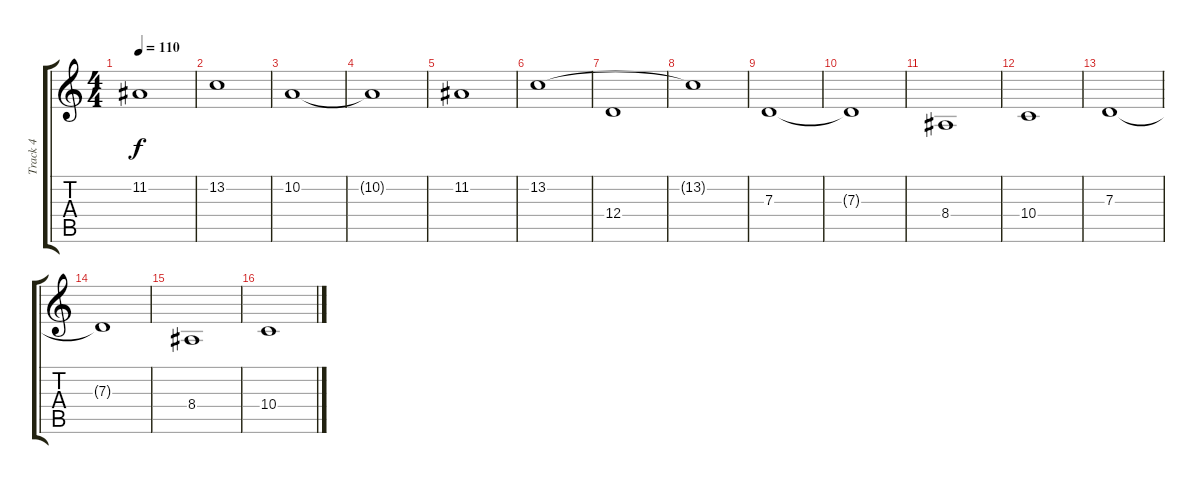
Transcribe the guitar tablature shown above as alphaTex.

\track ("Track 4" "Track 4") {instrument stringensemble2}
\staff {score tabs}
\tuning (E4 B3 G3 D3 A2 E2) {hide}
\ts (4 4)
\tempo 110
\clef g2
\ks c
11.2.1{dy f} |
13.2.1 |
10.2.1 |
10.2{t}.1 |
11.2.1 |
13.2.1 |
12.4.1 |
13.2{t}.1 |
7.3.1 |
7.3{t}.1 |
8.4.1 |
10.4.1 |
7.3.1 |
7.3{t}.1 |
8.4.1 |
10.4.1
